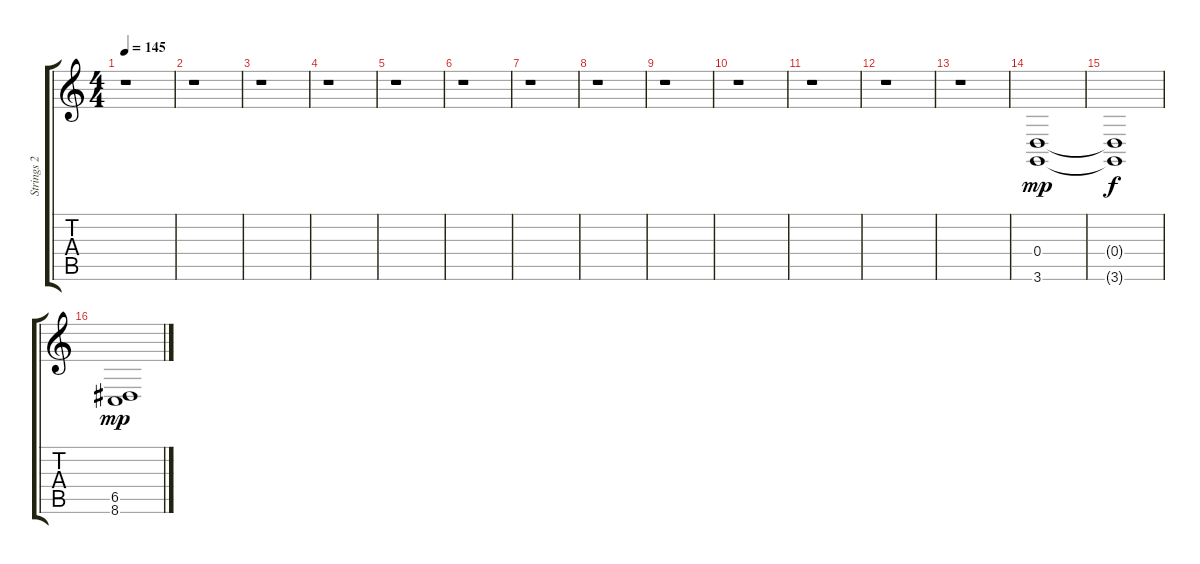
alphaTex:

\track ("Strings 2" "Strings 2") {instrument stringensemble2}
\staff {score tabs}
\tuning (E4 B3 G3 D3 A2 E2) {hide}
\ts (4 4)
\tempo 145
\clef g2
\ks c
r.1{dy fff} |
r.1 |
r.1 |
r.1 |
r.1 |
r.1 |
r.1 |
r.1 |
r.1 |
r.1 |
r.1 |
r.1 |
r.1 |
(0.4 3.6).1{dy mp volume 15} |
(0.4{t} 3.6{t}).1{dy f} |
(6.5 8.6).1{dy mp}
